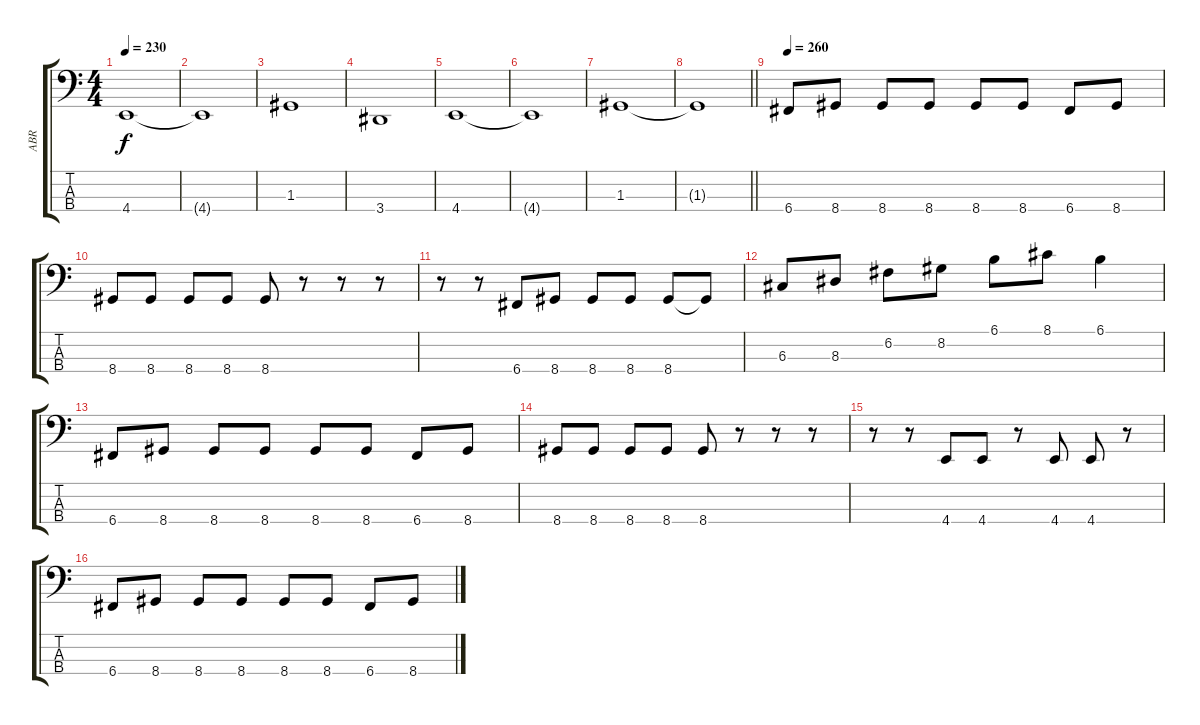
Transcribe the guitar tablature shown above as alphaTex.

\track ("ABR" "ABR") {instrument electricbasspick}
\staff {score tabs}
\tuning (F2 C2 G1 C1) {hide}
\ts (4 4)
\tempo 230
\clef f4
\ks c
4.4.1{dy f} |
4.4{t}.1 |
1.3.1 |
3.4.1 |
4.4.1 |
4.4{t}.1 |
1.3.1 |
\barLineRight lightlight
1.3{t}.1 |
\tempo 260
6.4.8 8.4.8 8.4.8 8.4.8 8.4.8 8.4.8 6.4.8 8.4.8 |
8.4.8 8.4.8 8.4.8 8.4.8 8.4.8 r.8 r.8 r.8 |
r.8 r.8 6.4.8 8.4.8 8.4.8 8.4.8 8.4.8 8.4{t}.8 |
6.3.8 8.3.8 6.2.8 8.2.8 6.1.8 8.1.8 6.1.4 |
6.4.8 8.4.8 8.4.8 8.4.8 8.4.8 8.4.8 6.4.8 8.4.8 |
8.4.8 8.4.8 8.4.8 8.4.8 8.4.8 r.8 r.8 r.8 |
r.8 r.8 4.4.8 4.4.8 r.8 4.4.8 4.4.8 r.8 |
6.4.8 8.4.8 8.4.8 8.4.8 8.4.8 8.4.8 6.4.8 8.4.8
